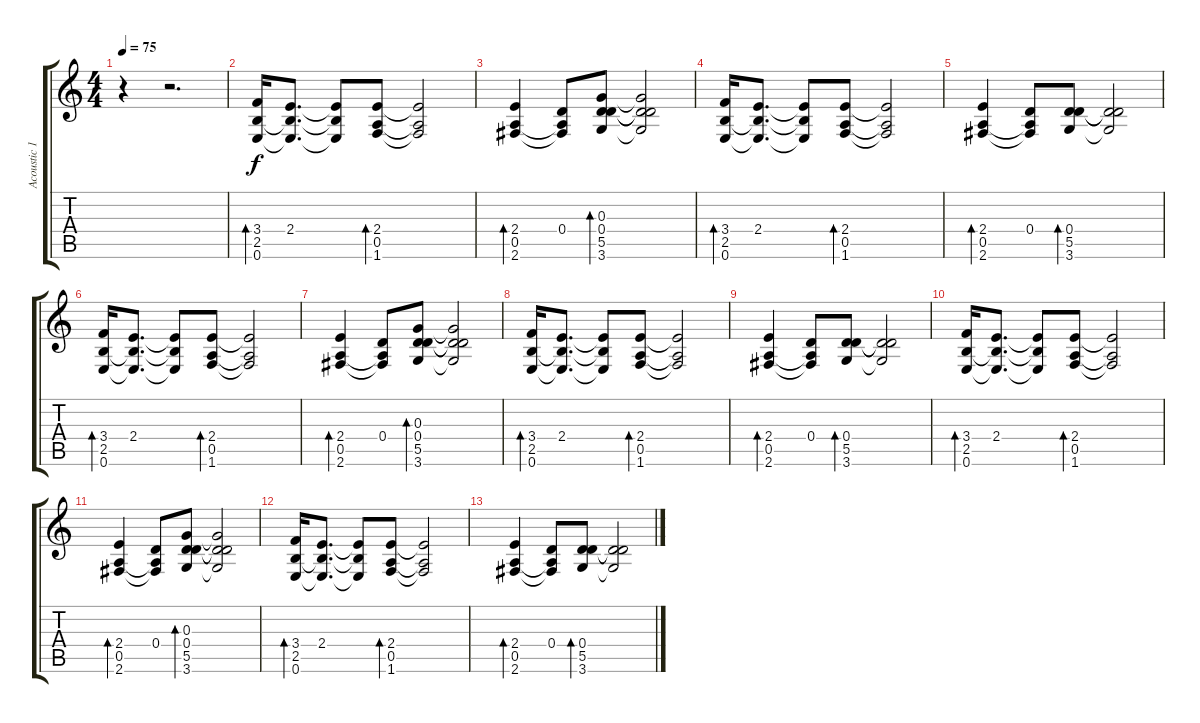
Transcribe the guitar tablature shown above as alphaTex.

\track ("Acoustic 1" "Acoustic 1") {instrument acousticguitarsteel}
\staff {score tabs}
\tuning (E4 B3 G3 D3 A2 E2) {hide}
\ts (4 4)
\tempo 75
\clef g2
\ks c
r.4{dy f instrument acousticguitarsteel} r.2{d} |
(3.4 2.5 0.6).16{bd 60} (2.4 2.5{t} 0.6{t}).8{d} (2.4{t} 2.5{t} 0.6{t}).8 (2.4 0.5 1.6).8{bd 60} (2.4{t} 0.5{t} 1.6{t}).2 |
(2.4 0.5 2.6).4{bd 60} (0.4 0.5{t} 2.6{t}).8 (0.3 0.4 5.5 3.6).8{bd 60} (0.3{t} 0.4{t} 5.5{t} 3.6{t}).2 |
(3.4 2.5 0.6).16{bd 60} (2.4 2.5{t} 0.6{t}).8{d} (2.4{t} 2.5{t} 0.6{t}).8 (2.4 0.5 1.6).8{bd 60} (2.4{t} 0.5{t} 1.6{t}).2 |
(2.4 0.5 2.6).4{bd 60} (0.4 0.5{t} 2.6{t}).8 (0.4 5.5 3.6).8{bd 60} (0.4{t} 5.5{t} 3.6{t}).2 |
(3.4 2.5 0.6).16{bd 60} (2.4 2.5{t} 0.6{t}).8{d} (2.4{t} 2.5{t} 0.6{t}).8 (2.4 0.5 1.6).8{bd 60} (2.4{t} 0.5{t} 1.6{t}).2 |
(2.4 0.5 2.6).4{bd 60} (0.4 0.5{t} 2.6{t}).8 (0.3 0.4 5.5 3.6).8{bd 60} (0.3{t} 0.4{t} 5.5{t} 3.6{t}).2 |
(3.4 2.5 0.6).16{bd 60} (2.4 2.5{t} 0.6{t}).8{d} (2.4{t} 2.5{t} 0.6{t}).8 (2.4 0.5 1.6).8{bd 60} (2.4{t} 0.5{t} 1.6{t}).2 |
(2.4 0.5 2.6).4{bd 60} (0.4 0.5{t} 2.6{t}).8 (0.4 5.5 3.6).8{bd 60} (0.4{t} 5.5{t} 3.6{t}).2 |
(3.4 2.5 0.6).16{bd 60} (2.4 2.5{t} 0.6{t}).8{d} (2.4{t} 2.5{t} 0.6{t}).8 (2.4 0.5 1.6).8{bd 60} (2.4{t} 0.5{t} 1.6{t}).2 |
(2.4 0.5 2.6).4{bd 60} (0.4 0.5{t} 2.6{t}).8 (0.3 0.4 5.5 3.6).8{bd 60} (0.3{t} 0.4{t} 5.5{t} 3.6{t}).2 |
(3.4 2.5 0.6).16{bd 60} (2.4 2.5{t} 0.6{t}).8{d} (2.4{t} 2.5{t} 0.6{t}).8 (2.4 0.5 1.6).8{bd 60} (2.4{t} 0.5{t} 1.6{t}).2 |
(2.4 0.5 2.6).4{bd 60} (0.4 0.5{t} 2.6{t}).8 (0.4 5.5 3.6).8{bd 60} (0.4{t} 5.5{t} 3.6{t}).2
